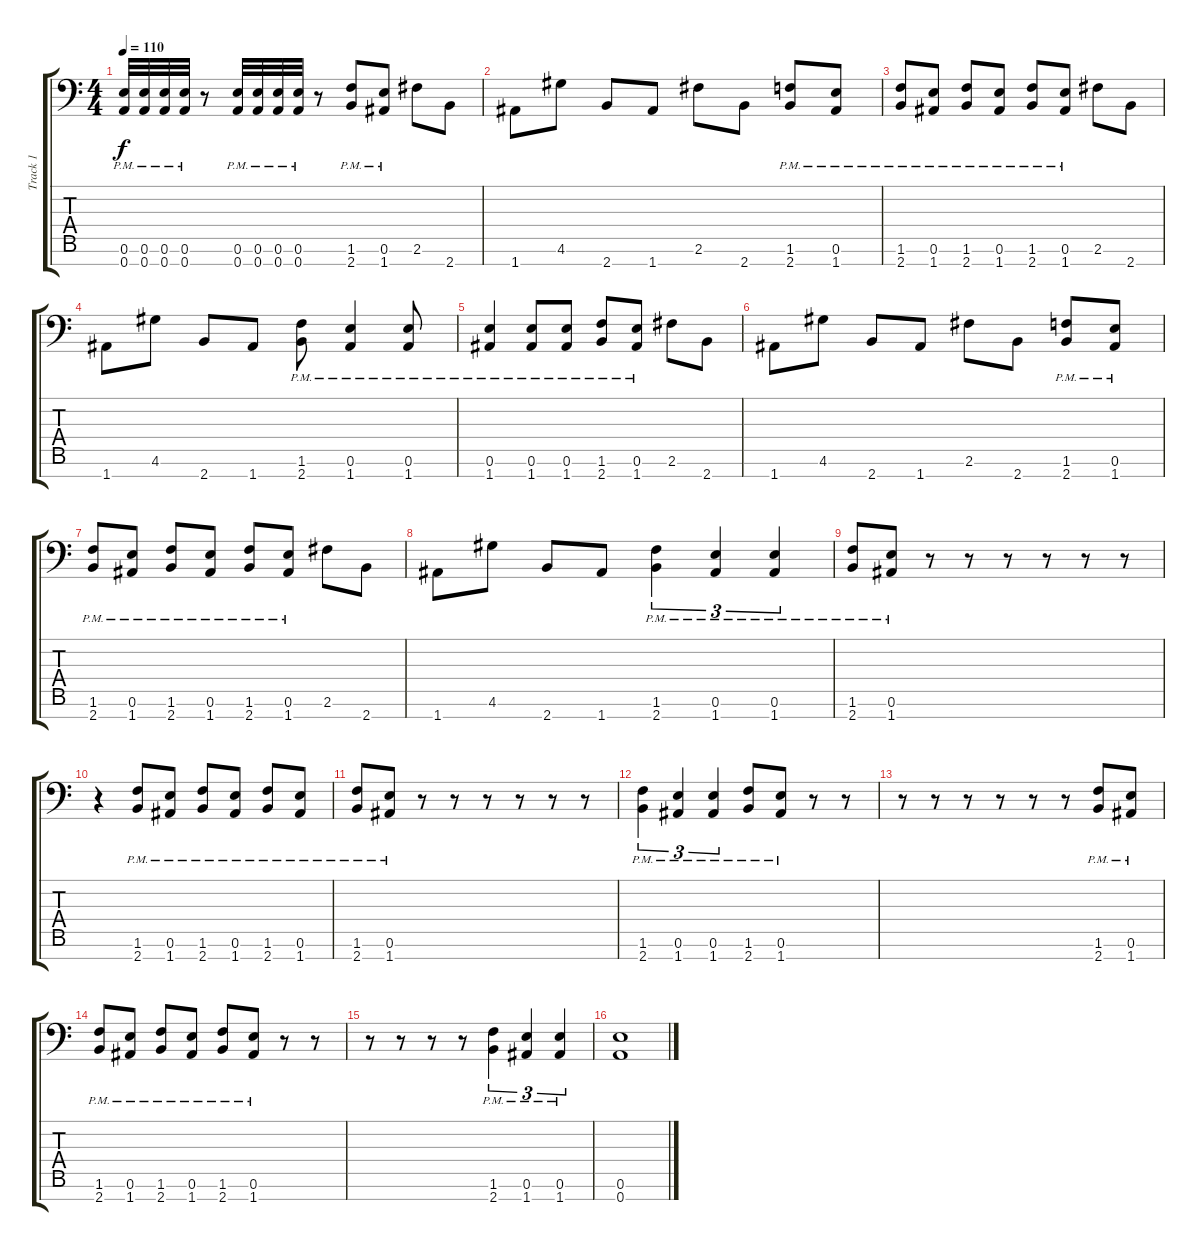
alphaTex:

\track ("Track 1" "Track 1") {instrument distortionguitar}
\staff {score tabs}
\tuning (E4 B3 G3 D3 A2 E2 A1) {hide}
\ts (4 4)
\tempo 110
\clef f4
\ks c
(0.6{pm} 0.7{pm}).32{dy f} (0.6{pm} 0.7{pm}).32 (0.6{pm} 0.7{pm}).32 (0.6{pm} 0.7{pm}).32 r.8 (0.6{pm} 0.7{pm}).32 (0.6{pm} 0.7{pm}).32 (0.6{pm} 0.7{pm}).32 (0.6{pm} 0.7{pm}).32 r.8 (1.6{pm} 2.7{pm}).8 (0.6{pm} 1.7{pm}).8 2.6.8 2.7.8 |
1.7.8 4.6.8 2.7.8 1.7.8 2.6.8 2.7.8 (1.6{pm} 2.7{pm}).8 (0.6{pm} 1.7{pm}).8 |
(1.6{pm} 2.7{pm}).8 (0.6{pm} 1.7{pm}).8 (1.6{pm} 2.7{pm}).8 (0.6{pm} 1.7{pm}).8 (1.6{pm} 2.7{pm}).8 (0.6{pm} 1.7{pm}).8 2.6.8 2.7.8 |
1.7.8 4.6.8 2.7.8 1.7.8 (1.6{pm} 2.7{pm}).8 (0.6{pm} 1.7{pm}).4 (0.6{pm} 1.7{pm}).8 |
(0.6{pm} 1.7{pm}).4 (0.6{pm} 1.7{pm}).8 (0.6{pm} 1.7{pm}).8 (1.6{pm} 2.7{pm}).8 (0.6{pm} 1.7{pm}).8 2.6.8 2.7.8 |
1.7.8 4.6.8 2.7.8 1.7.8 2.6.8 2.7.8 (1.6{pm} 2.7{pm}).8 (0.6{pm} 1.7{pm}).8 |
(1.6{pm} 2.7{pm}).8 (0.6{pm} 1.7{pm}).8 (1.6{pm} 2.7{pm}).8 (0.6{pm} 1.7{pm}).8 (1.6{pm} 2.7{pm}).8 (0.6{pm} 1.7{pm}).8 2.6.8 2.7.8 |
1.7.8 4.6.8 2.7.8 1.7.8 (1.6{pm} 2.7{pm}).4{tu (3 2)} (0.6{pm} 1.7{pm}).4{tu (3 2)} (0.6{pm} 1.7{pm}).4{tu (3 2)} |
(1.6{pm} 2.7{pm}).8 (0.6{pm} 1.7{pm}).8 r.8 r.8 r.8 r.8 r.8 r.8 |
r.4 (1.6{pm} 2.7{pm}).8 (0.6{pm} 1.7{pm}).8 (1.6{pm} 2.7{pm}).8 (0.6{pm} 1.7{pm}).8 (1.6{pm} 2.7{pm}).8 (0.6{pm} 1.7{pm}).8 |
(1.6{pm} 2.7{pm}).8 (0.6{pm} 1.7{pm}).8 r.8 r.8 r.8 r.8 r.8 r.8 |
(1.6{pm} 2.7{pm}).4{tu (3 2)} (0.6{pm} 1.7{pm}).4{tu (3 2)} (0.6{pm} 1.7{pm}).4{tu (3 2)} (1.6{pm} 2.7{pm}).8 (0.6{pm} 1.7{pm}).8 r.8 r.8 |
r.8 r.8 r.8 r.8 r.8 r.8 (1.6{pm} 2.7{pm}).8 (0.6{pm} 1.7{pm}).8 |
(1.6{pm} 2.7{pm}).8 (0.6{pm} 1.7{pm}).8 (1.6{pm} 2.7{pm}).8 (0.6{pm} 1.7{pm}).8 (1.6{pm} 2.7{pm}).8 (0.6{pm} 1.7{pm}).8 r.8 r.8 |
r.8 r.8 r.8 r.8 (1.6{pm} 2.7{pm}).4{tu (3 2)} (0.6{pm} 1.7{pm}).4{tu (3 2)} (0.6{pm} 1.7{pm}).4{tu (3 2)} |
(0.6 0.7).1
